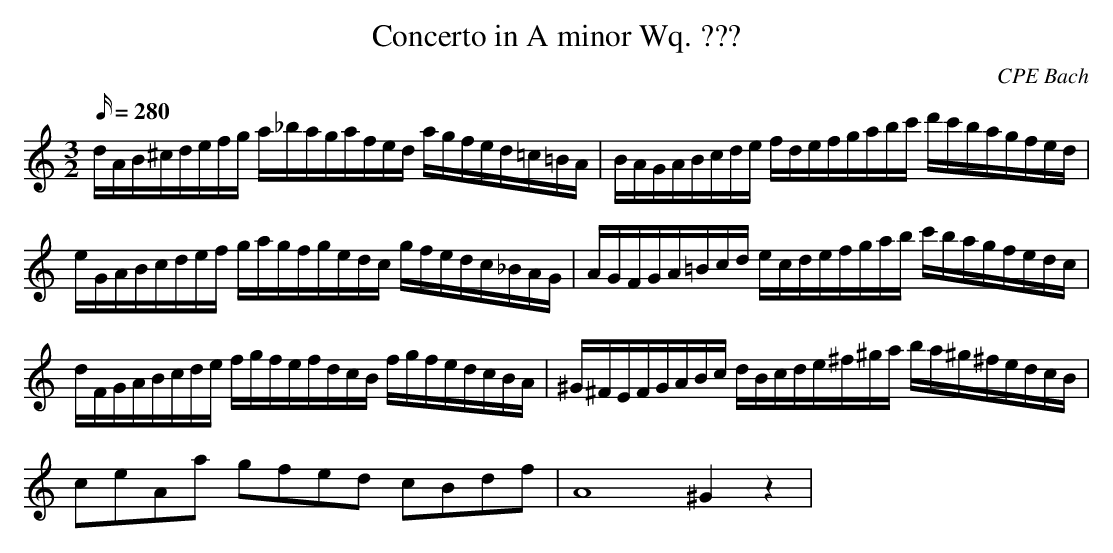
X:1
T:Concerto in A minor Wq. ???
M:3/2
L:1/16
Q: 280 (Half note=70)
C:CPE Bach
K:A minor
dAB^cdefg a_bagafed agfed=c=BA| BAGABcde fdefgabc' d'c'bagfed|
eGABcdef gagfgedc gfedc_BAG| AGFGA=Bcd ecdefgab c'bagfedc|
dFGABcde fgfefdcB fgfedcBA| ^G^FEFGABc dBcde^f^ga ba^g^fedcB|
c2e2A2a2 g2f2e2d2 c2B2d2f2| A16^G4z4|
